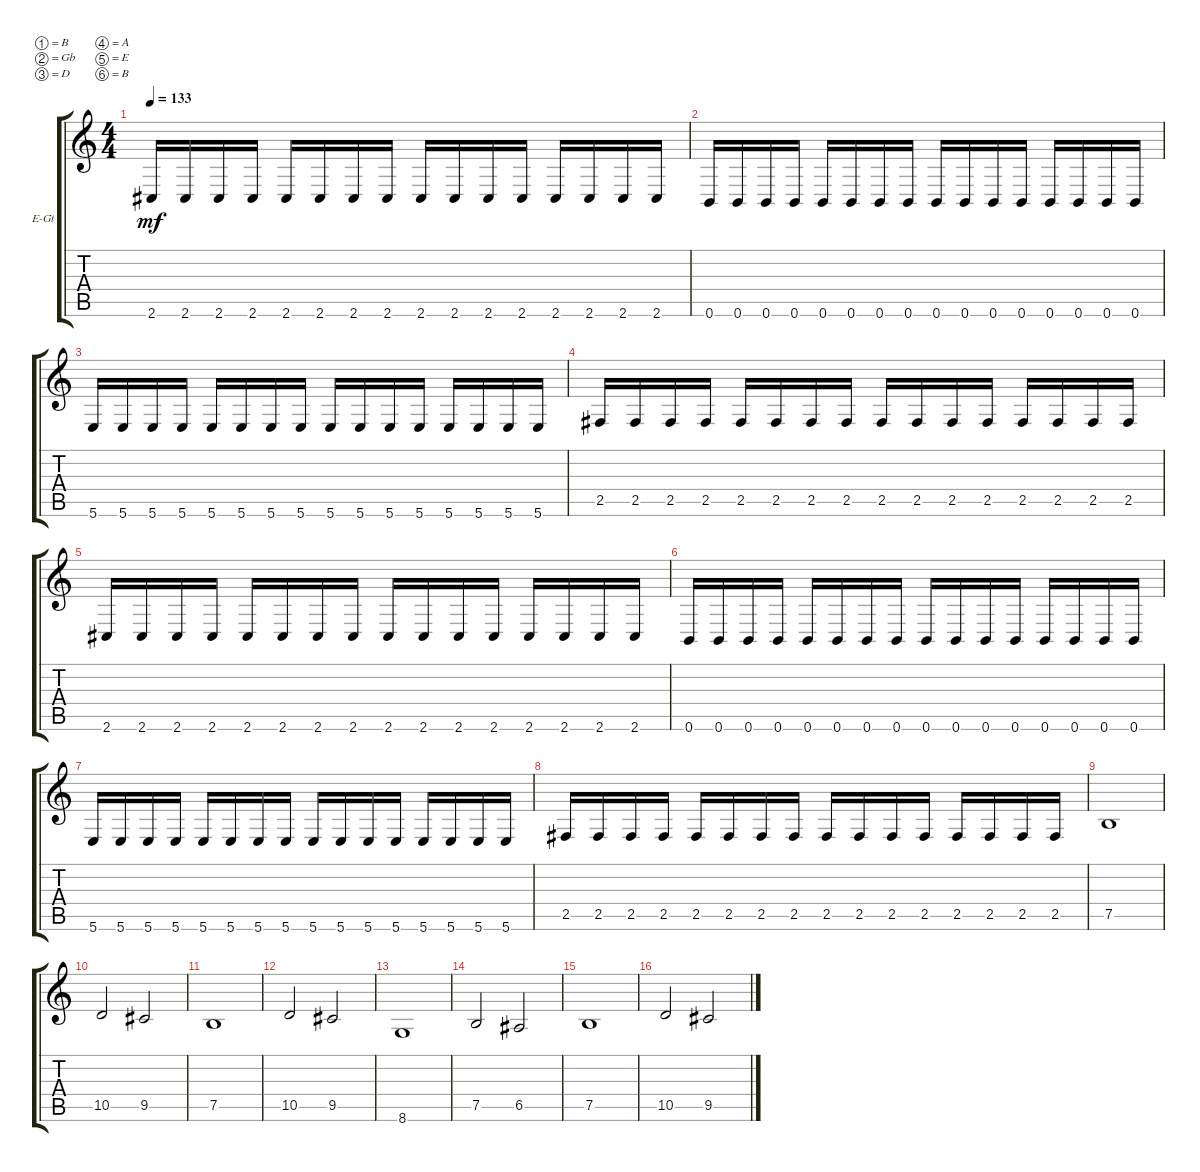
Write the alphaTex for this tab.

\bracketExtendMode groupsimilarinstruments
\firstSystemTrackNameOrientation horizontal
\otherSystemsTrackNameOrientation horizontal
\track ("Marko Palmén" "E-Gt") {instrument distortionguitar}
\staff {score tabs}
\tuning (B3 Gb3 D3 A2 E2 B1)
\ts (4 4)
\tempo 133
\clef g2
\ks c
2.6.16{dy mf} 2.6.16 2.6.16 2.6.16 2.6.16 2.6.16 2.6.16 2.6.16 2.6.16 2.6.16 2.6.16 2.6.16 2.6.16 2.6.16 2.6.16 2.6.16 |
0.6.16 0.6.16 0.6.16 0.6.16 0.6.16 0.6.16 0.6.16 0.6.16 0.6.16 0.6.16 0.6.16 0.6.16 0.6.16 0.6.16 0.6.16 0.6.16 |
5.6.16 5.6.16 5.6.16 5.6.16 5.6.16 5.6.16 5.6.16 5.6.16 5.6.16 5.6.16 5.6.16 5.6.16 5.6.16 5.6.16 5.6.16 5.6.16 |
2.5.16 2.5.16 2.5.16 2.5.16 2.5.16 2.5.16 2.5.16 2.5.16 2.5.16 2.5.16 2.5.16 2.5.16 2.5.16 2.5.16 2.5.16 2.5.16 |
2.6.16 2.6.16 2.6.16 2.6.16 2.6.16 2.6.16 2.6.16 2.6.16 2.6.16 2.6.16 2.6.16 2.6.16 2.6.16 2.6.16 2.6.16 2.6.16 |
0.6.16 0.6.16 0.6.16 0.6.16 0.6.16 0.6.16 0.6.16 0.6.16 0.6.16 0.6.16 0.6.16 0.6.16 0.6.16 0.6.16 0.6.16 0.6.16 |
5.6.16 5.6.16 5.6.16 5.6.16 5.6.16 5.6.16 5.6.16 5.6.16 5.6.16 5.6.16 5.6.16 5.6.16 5.6.16 5.6.16 5.6.16 5.6.16 |
2.5.16 2.5.16 2.5.16 2.5.16 2.5.16 2.5.16 2.5.16 2.5.16 2.5.16 2.5.16 2.5.16 2.5.16 2.5.16 2.5.16 2.5.16 2.5.16 |
7.5.1 |
10.5.2 9.5.2 |
7.5.1 |
10.5.2 9.5.2 |
8.6.1 |
7.5.2 6.5.2 |
7.5.1 |
10.5.2 9.5.2
